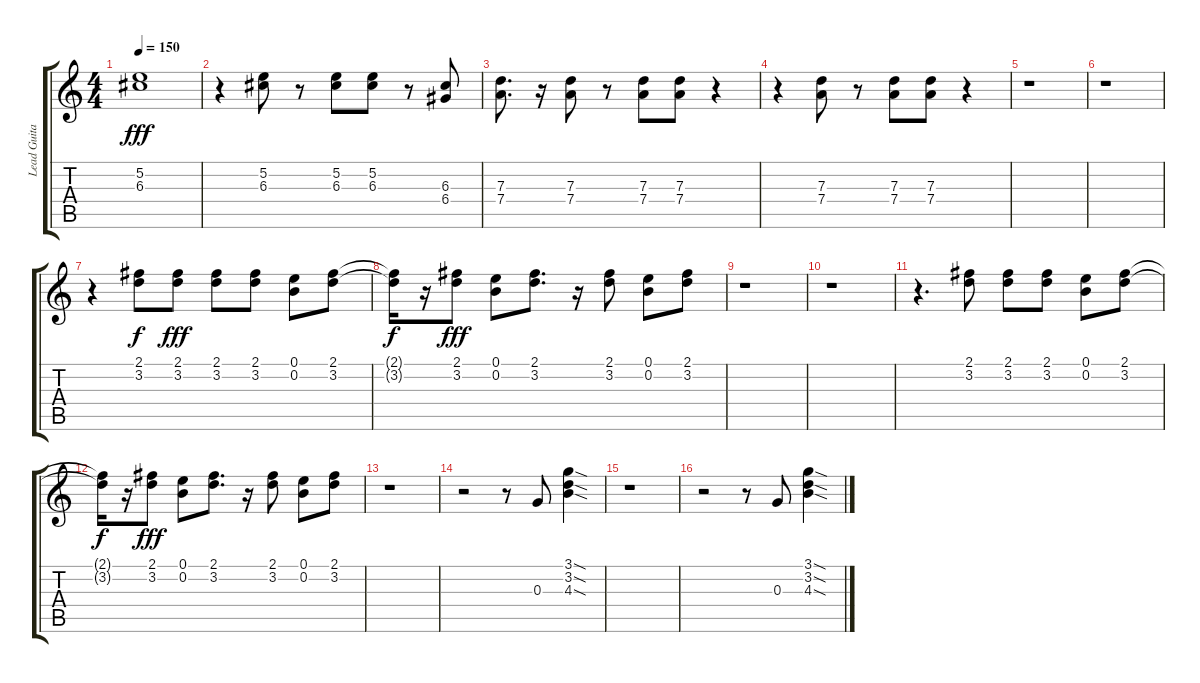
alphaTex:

\track ("Lead Guitar" "Lead Guita") {instrument distortionguitar}
\staff {score tabs}
\tuning (E4 B3 G3 D3 A2 E2) {hide}
\ts (4 4)
\tempo 150
\clef g2
\ks c
(5.2 6.3).1{dy fff} |
r.4 (5.2 6.3).8 r.8 (5.2 6.3).8 (5.2 6.3).8 r.8 (6.3 6.4).8 |
(7.3 7.4).8{d} r.16 (7.3 7.4).8 r.8 (7.3 7.4).8 (7.3 7.4).8 r.4 |
r.4 (7.3 7.4).8 r.8 (7.3 7.4).8 (7.3 7.4).8 r.4 |
r.1 |
r.1 |
r.4 (2.1 3.2).8{dy f} (2.1 3.2).8{dy fff} (2.1 3.2).8 (2.1 3.2).8 (0.1 0.2).8 (2.1 3.2).8 |
(2.1{t} 3.2{t}).16{dy f} r.16 (2.1 3.2).8{dy fff} (0.1 0.2).8 (2.1 3.2).8{d} r.16 (2.1 3.2).8 (0.1 0.2).8 (2.1 3.2).8 |
r.1 |
r.1 |
r.4{d} (2.1 3.2).8 (2.1 3.2).8 (2.1 3.2).8 (0.1 0.2).8 (2.1 3.2).8 |
(2.1{t} 3.2{t}).16{dy f} r.16 (2.1 3.2).8{dy fff} (0.1 0.2).8 (2.1 3.2).8{d} r.16 (2.1 3.2).8 (0.1 0.2).8 (2.1 3.2).8 |
r.1 |
r.2 r.8 0.3.8 (3.1{sod} 3.2{sod} 4.3{sod}).4 |
r.1 |
r.2 r.8 0.3.8 (3.1{sod} 3.2{sod} 4.3{sod}).4
